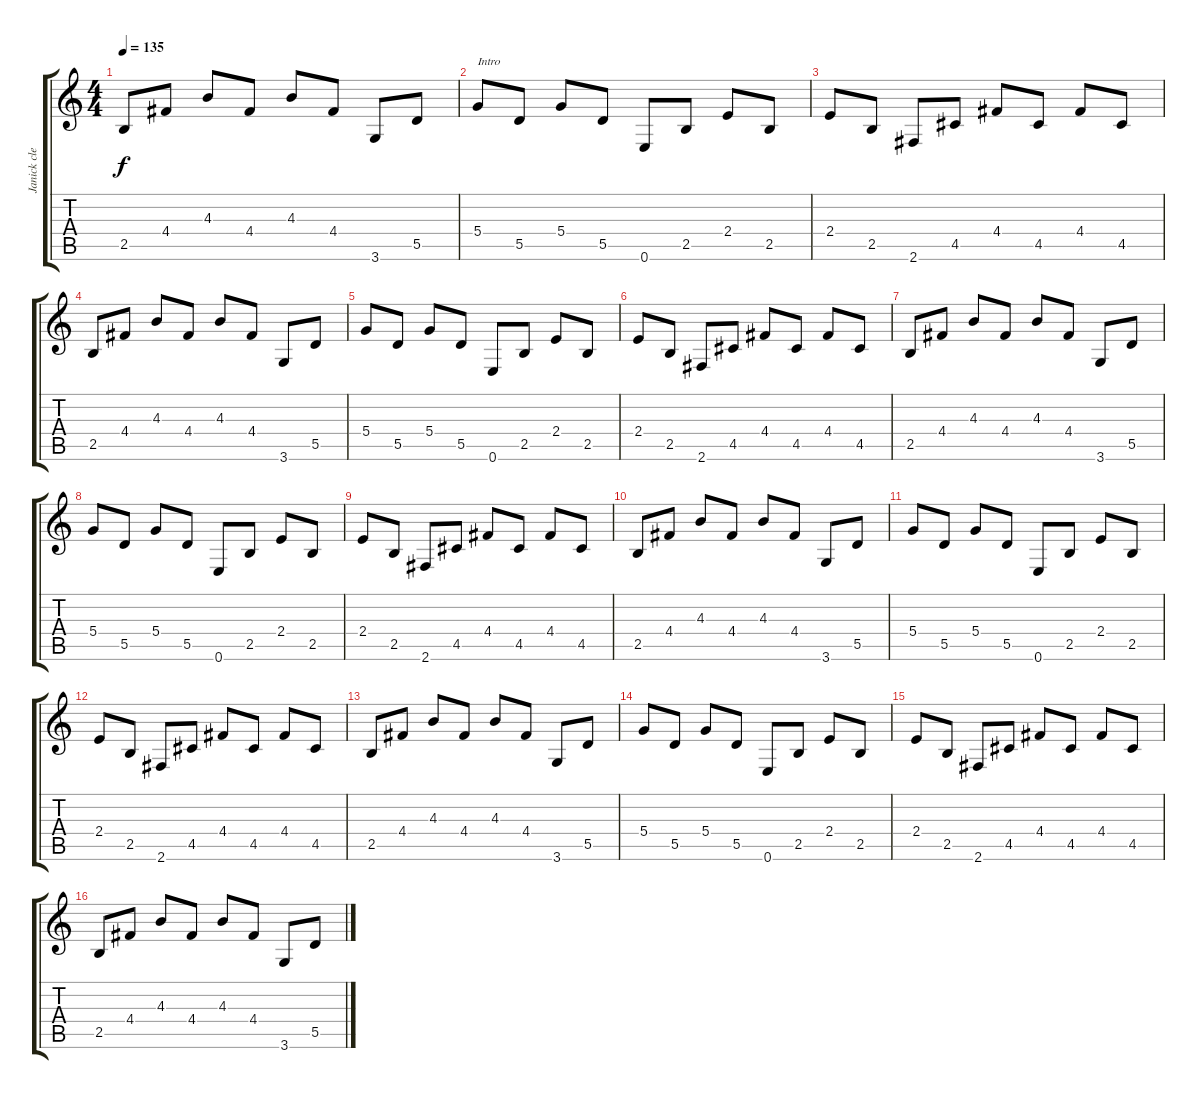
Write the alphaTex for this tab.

\track ("Janick clean" "Janick cle") {instrument electricguitarclean}
\staff {score tabs}
\tuning (E4 B3 G3 D3 A2 E2) {hide}
\ts (4 4)
\tempo 135
\clef g2
\ks c
2.5.8{txt "" dy f instrument electricguitarclean} 4.4.8 4.3.8 4.4.8 4.3.8 4.4.8 3.6.8 5.5.8 |
5.4.8{txt "Intro"} 5.5.8 5.4.8 5.5.8 0.6.8 2.5.8 2.4.8 2.5.8 |
2.4.8 2.5.8 2.6.8 4.5.8 4.4.8 4.5.8 4.4.8 4.5.8 |
2.5.8 4.4.8 4.3.8 4.4.8 4.3.8 4.4.8 3.6.8 5.5.8 |
5.4.8 5.5.8 5.4.8 5.5.8 0.6.8 2.5.8 2.4.8 2.5.8 |
2.4.8 2.5.8 2.6.8 4.5.8 4.4.8 4.5.8 4.4.8 4.5.8 |
2.5.8 4.4.8 4.3.8 4.4.8 4.3.8 4.4.8 3.6.8 5.5.8 |
5.4.8 5.5.8 5.4.8 5.5.8 0.6.8 2.5.8 2.4.8 2.5.8 |
2.4.8 2.5.8 2.6.8 4.5.8 4.4.8 4.5.8 4.4.8 4.5.8 |
2.5.8 4.4.8 4.3.8 4.4.8 4.3.8 4.4.8 3.6.8 5.5.8 |
5.4.8 5.5.8 5.4.8 5.5.8 0.6.8 2.5.8 2.4.8 2.5.8 |
2.4.8 2.5.8 2.6.8 4.5.8 4.4.8 4.5.8 4.4.8 4.5.8 |
2.5.8 4.4.8 4.3.8 4.4.8 4.3.8 4.4.8 3.6.8 5.5.8 |
5.4.8 5.5.8 5.4.8 5.5.8 0.6.8 2.5.8 2.4.8 2.5.8 |
2.4.8 2.5.8 2.6.8 4.5.8 4.4.8 4.5.8 4.4.8 4.5.8 |
2.5.8 4.4.8 4.3.8 4.4.8 4.3.8 4.4.8 3.6.8 5.5.8
